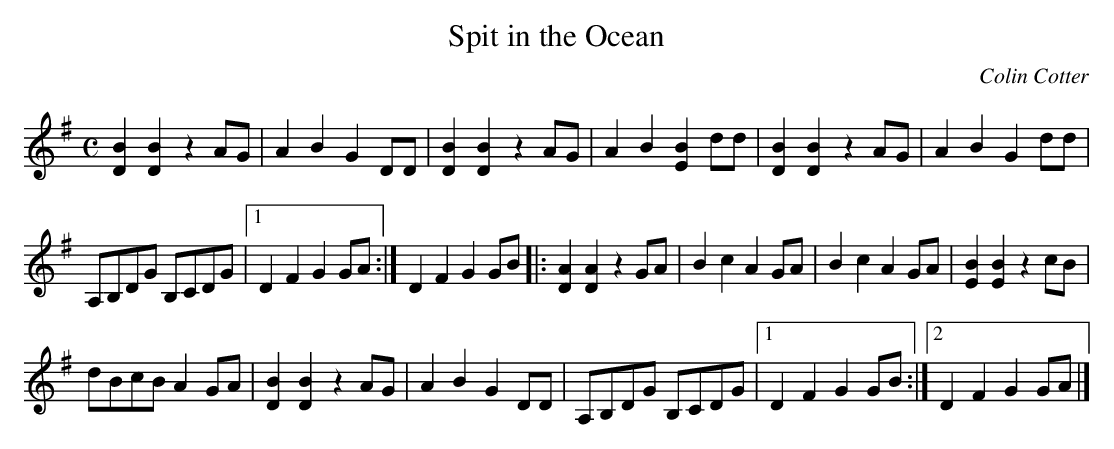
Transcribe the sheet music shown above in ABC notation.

X:1
T:Spit in the Ocean
C:Colin Cotter
M:C
K:G
[D2B2] [D2B2] z2 AG|A2 B2 G2 DD|[D2B2] [D2B2] z2 AG|A2B2 [E2B2] dd|[D2B2] [D2B2] z2 AG|A2 B2 G2 dd|
A,B,DG B,CDG|[1 D2 F2 G2 GA:|D2 F2 G2 GB|:[D2A2] [D2A2] z2 GA|B2 c2 A2 GA|B2 c2 A2 GA|[E2B2] [E2B2] z2 cB|
dBcB A2 GA|[D2B2] [D2B2] z2 AG|A2 B2 G2 DD|A,B,DG B,CDG|[1 D2 F2 G2 GB :|[2 D2 F2 G2 GA|]
